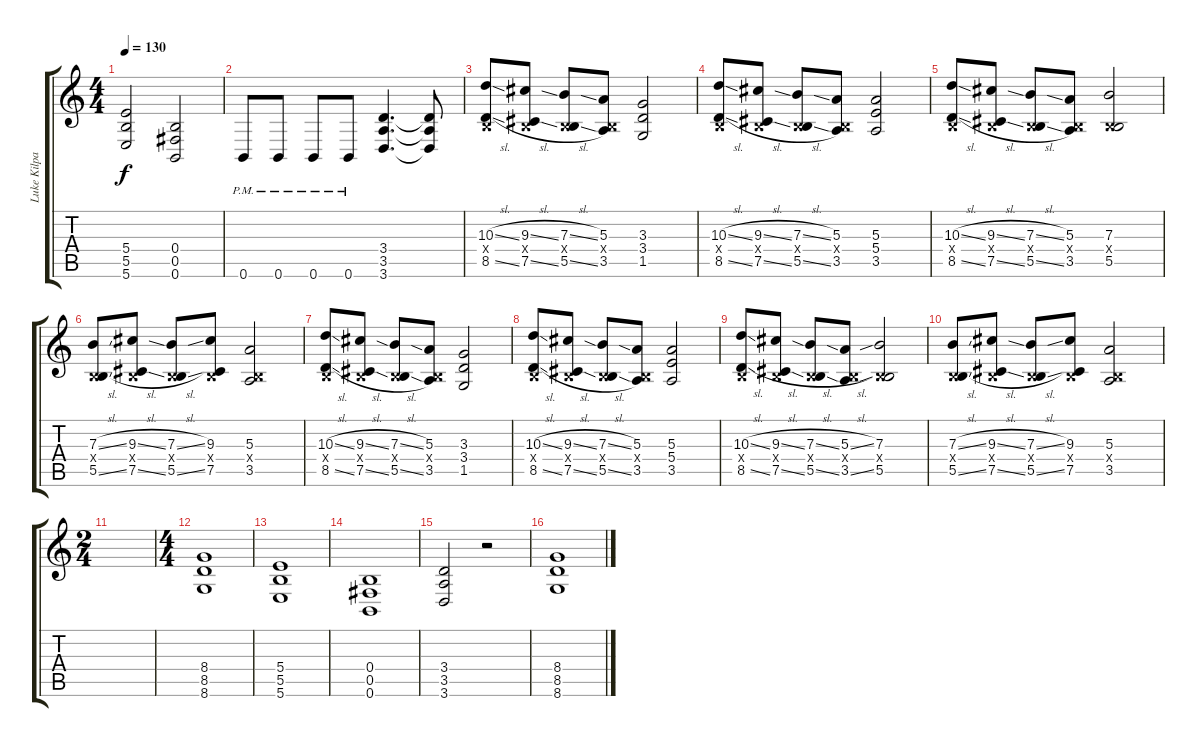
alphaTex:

\track ("Luke Kilpatrick" "Luke Kilpa") {instrument overdrivenguitar}
\staff {score tabs}
\tuning (Db4 Ab3 E3 B2 Gb2 B1) {hide}
\ts (4 4)
\tempo 130
\clef g2
\ks c
(5.4{t} 5.5{t} 5.6{t}).2{dy f} (0.4 0.5 0.6).2 |
0.6{pm}.8 0.6{pm}.8 0.6{pm}.8 0.6{pm}.8 (3.4 3.5 3.6).4{d} (3.4{t} 3.5{t} 3.6{t}).8 |
(10.3{sl} 0.4{x} 8.5{sl}).8 (9.3{sl} 0.4{x} 7.5{sl}).8 (7.3{sl} 0.4{x} 5.5{sl}).8 (5.3 0.4{x} 3.5).8 (3.3 3.4 1.5).2 |
(10.3{sl} 0.4{x} 8.5{sl}).8 (9.3{sl} 0.4{x} 7.5{sl}).8 (7.3{sl} 0.4{x} 5.5{sl}).8 (5.3 0.4{x} 3.5).8 (5.3 5.4 3.5).2 |
(10.3{sl} 0.4{x} 8.5{sl}).8 (9.3{sl} 0.4{x} 7.5{sl}).8 (7.3{sl} 0.4{x} 5.5{sl}).8 (5.3 0.4{x} 3.5).8 (7.3 0.4{x} 5.5).2 |
(7.3{sl} 0.4{x} 5.5{sl}).8 (9.3{sl} 0.4{x} 7.5{sl}).8 (7.3{sl} 0.4{x} 5.5{sl}).8 (9.3 0.4{x} 7.5).8 (5.3 0.4{x} 3.5).2 |
(10.3{sl} 0.4{x} 8.5{sl}).8 (9.3{sl} 0.4{x} 7.5{sl}).8 (7.3{sl} 0.4{x} 5.5{sl}).8 (5.3 0.4{x} 3.5).8 (3.3 3.4 1.5).2 |
(10.3{sl} 0.4{x} 8.5{sl}).8 (9.3{sl} 0.4{x} 7.5{sl}).8 (7.3{sl} 0.4{x} 5.5{sl}).8 (5.3 0.4{x} 3.5).8 (5.3 5.4 3.5).2 |
(10.3{sl} 0.4{x} 8.5{sl}).8 (9.3{sl} 0.4{x} 7.5{sl}).8 (7.3{sl} 0.4{x} 5.5{sl}).8 (5.3{sl} 0.4{x} 3.5{sl}).8 (7.3 0.4{x} 5.5).2 |
(7.3{sl} 0.4{x} 5.5{sl}).8 (9.3{sl} 0.4{x} 7.5{sl}).8 (7.3{sl} 0.4{x} 5.5{sl}).8 (9.3 0.4{x} 7.5).8 (5.3 0.4{x} 3.5).2 |
\ts (2 4)
|
\ts (4 4)
(8.4 8.5 8.6).1 |
(5.4 5.5 5.6).1 |
(0.4 0.5 0.6).1 |
(3.4 3.5 3.6).2 r.2 |
(8.4 8.5 8.6).1
